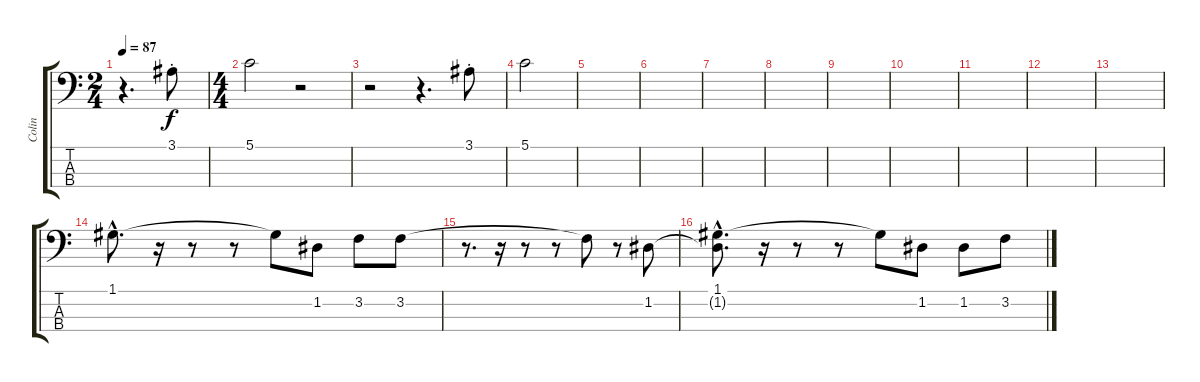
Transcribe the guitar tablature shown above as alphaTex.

\track ("Colin" "Colin") {instrument electricbasspick}
\staff {score tabs}
\tuning (G2 D2 A1 E1) {hide}
\ts (2 4)
\tempo 87
\clef f4
\ks c
r.4{d dy f instrument electricbasspick} 3.1{st}.8 |
\ts (4 4)
5.1.2 r.2 |
r.2 r.4{d} 3.1{st}.8 |
5.1.2 |
|
|
|
|
|
|
|
|
|
1.1{hac}.8{d} r.16 r.8 r.8 1.1{t}.8 1.2.8 3.2.8 3.2.8 |
r.8{d} r.16 r.8 r.8 3.2{t}.8 r.8 1.2.8 |
(1.1{hac} 1.2{hac t}).8{d} r.16 r.8 r.8 1.1{t}.8 1.2.8 1.2.8 3.2.8
